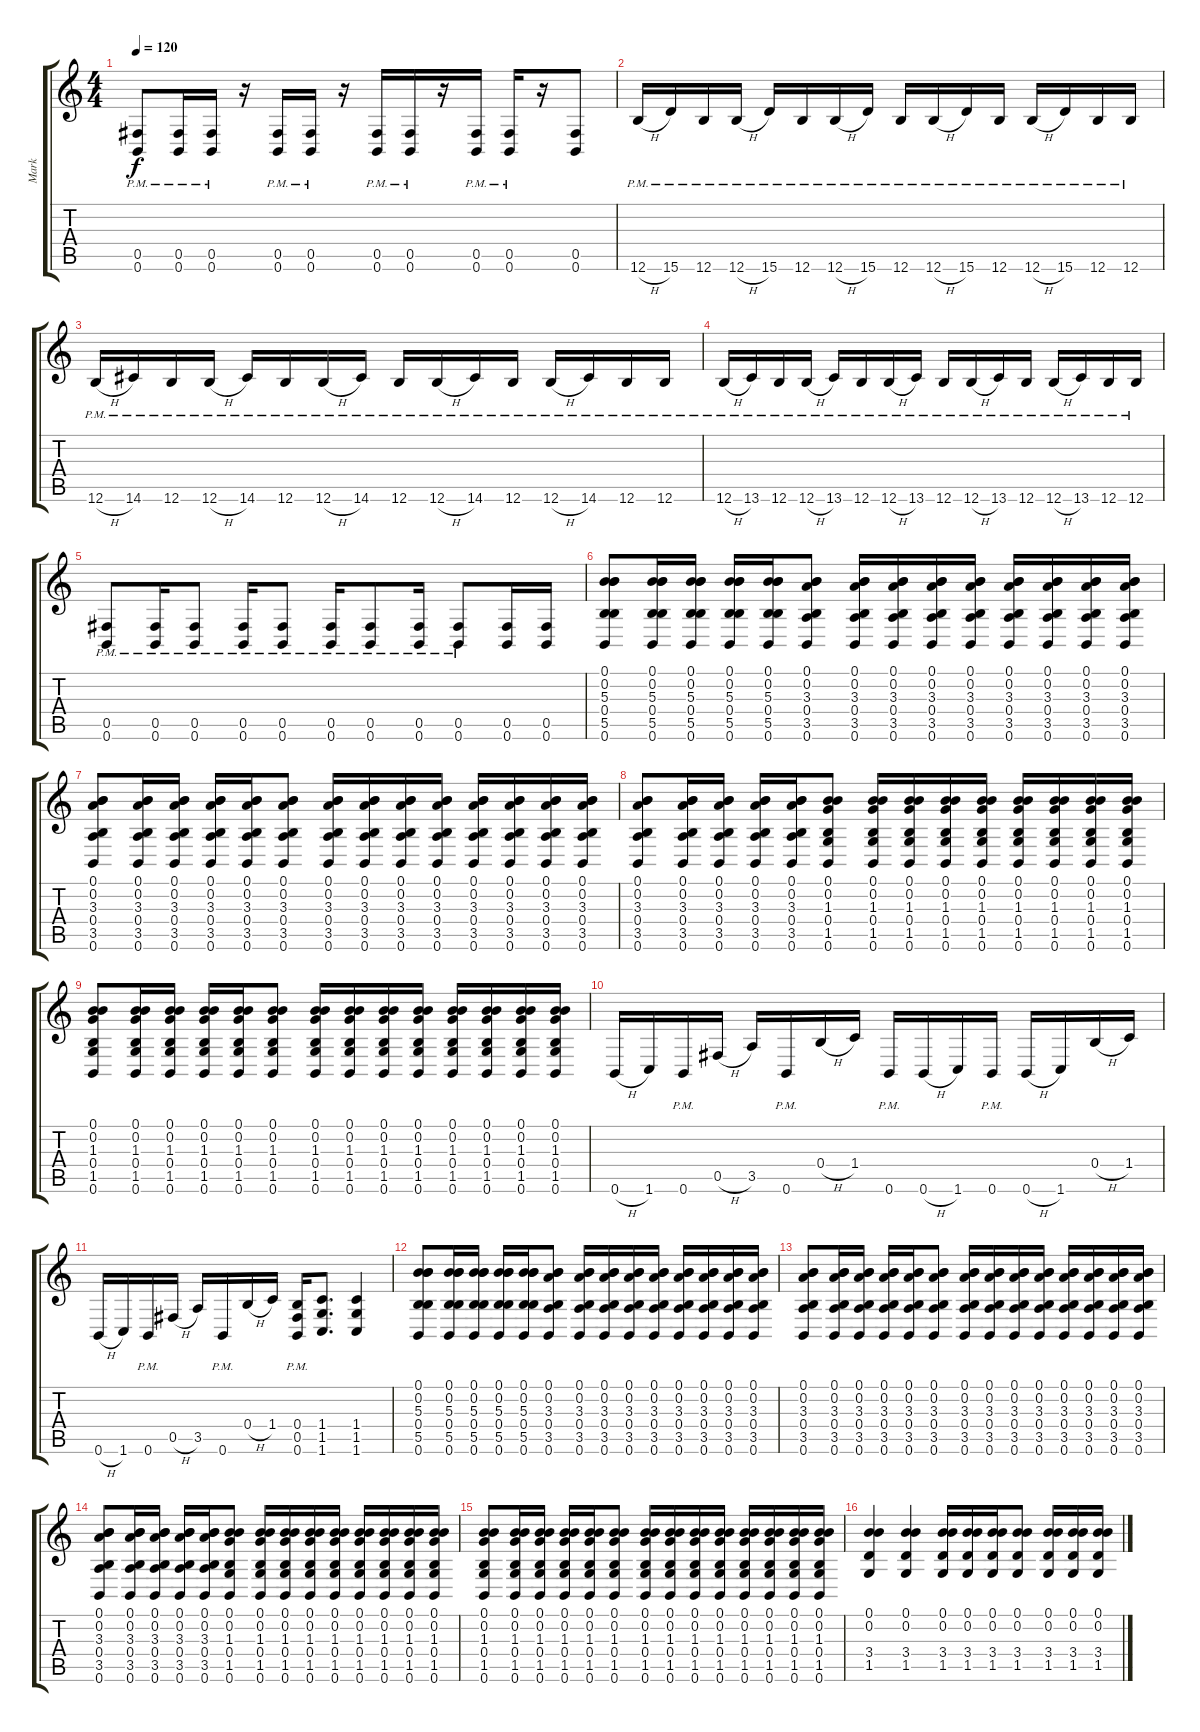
\track ("Mark" "Mark") {instrument overdrivenguitar}
\staff {score tabs}
\tuning (B3 B3 Gb3 B2 Gb2 B1) {hide}
\ts (4 4)
\tempo 120
\clef g2
\ks c
(0.5{pm} 0.6{pm}).8{dy f} (0.5{pm} 0.6{pm}).16 (0.5{pm} 0.6{pm}).16 r.16 (0.5{pm} 0.6{pm}).16 (0.5{pm} 0.6{pm}).16 r.16 (0.5{pm} 0.6{pm}).16 (0.5{pm} 0.6{pm}).16 r.16 (0.5{pm} 0.6{pm}).16 (0.5{pm} 0.6{pm}).16 r.16 (0.5 0.6).8 |
12.6{h pm}.16 15.6{pm}.16 12.6{pm}.16 12.6{h pm}.16 15.6{pm}.16 12.6{pm}.16 12.6{h pm}.16 15.6{pm}.16 12.6{pm}.16 12.6{h pm}.16 15.6{pm}.16 12.6{pm}.16 12.6{h pm}.16 15.6{pm}.16 12.6{pm}.16 12.6{pm}.16 |
12.6{h pm}.16 14.6{pm}.16 12.6{pm}.16 12.6{h pm}.16 14.6{pm}.16 12.6{pm}.16 12.6{h pm}.16 14.6{pm}.16 12.6{pm}.16 12.6{h pm}.16 14.6{pm}.16 12.6{pm}.16 12.6{h pm}.16 14.6{pm}.16 12.6{pm}.16 12.6{pm}.16 |
12.6{h pm}.16 13.6{pm}.16 12.6{pm}.16 12.6{h pm}.16 13.6{pm}.16 12.6{pm}.16 12.6{h pm}.16 13.6{pm}.16 12.6{pm}.16 12.6{h pm}.16 13.6{pm}.16 12.6{pm}.16 12.6{h pm}.16 13.6{pm}.16 12.6{pm}.16 12.6{pm}.16 |
(0.5{pm} 0.6{pm}).8 (0.5{pm} 0.6{pm}).16 (0.5{pm} 0.6{pm}).8 (0.5{pm} 0.6{pm}).16 (0.5{pm} 0.6{pm}).8 (0.5{pm} 0.6{pm}).16 (0.5{pm} 0.6{pm}).8 (0.5{pm} 0.6{pm}).16 (0.5{pm} 0.6{pm}).8 (0.5 0.6).16 (0.5 0.6).16 |
(0.1 0.2 5.3 0.4 5.5 0.6).8 (0.1 0.2 5.3 0.4 5.5 0.6).16 (0.1 0.2 5.3 0.4 5.5 0.6).16 (0.1 0.2 5.3 0.4 5.5 0.6).16 (0.1 0.2 5.3 0.4 5.5 0.6).16 (0.1 0.2 3.3 0.4 3.5 0.6).8 (0.1 0.2 3.3 0.4 3.5 0.6).16 (0.1 0.2 3.3 0.4 3.5 0.6).16 (0.1 0.2 3.3 0.4 3.5 0.6).16 (0.1 0.2 3.3 0.4 3.5 0.6).16 (0.1 0.2 3.3 0.4 3.5 0.6).16 (0.1 0.2 3.3 0.4 3.5 0.6).16 (0.1 0.2 3.3 0.4 3.5 0.6).16 (0.1 0.2 3.3 0.4 3.5 0.6).16 |
(0.1 0.2 3.3 0.4 3.5 0.6).8 (0.1 0.2 3.3 0.4 3.5 0.6).16 (0.1 0.2 3.3 0.4 3.5 0.6).16 (0.1 0.2 3.3 0.4 3.5 0.6).16 (0.1 0.2 3.3 0.4 3.5 0.6).16 (0.1 0.2 3.3 0.4 3.5 0.6).8 (0.1 0.2 3.3 0.4 3.5 0.6).16 (0.1 0.2 3.3 0.4 3.5 0.6).16 (0.1 0.2 3.3 0.4 3.5 0.6).16 (0.1 0.2 3.3 0.4 3.5 0.6).16 (0.1 0.2 3.3 0.4 3.5 0.6).16 (0.1 0.2 3.3 0.4 3.5 0.6).16 (0.1 0.2 3.3 0.4 3.5 0.6).16 (0.1 0.2 3.3 0.4 3.5 0.6).16 |
(0.1 0.2 3.3 0.4 3.5 0.6).8 (0.1 0.2 3.3 0.4 3.5 0.6).16 (0.1 0.2 3.3 0.4 3.5 0.6).16 (0.1 0.2 3.3 0.4 3.5 0.6).16 (0.1 0.2 3.3 0.4 3.5 0.6).16 (0.1 0.2 1.3 0.4 1.5 0.6).8 (0.1 0.2 1.3 0.4 1.5 0.6).16 (0.1 0.2 1.3 0.4 1.5 0.6).16 (0.1 0.2 1.3 0.4 1.5 0.6).16 (0.1 0.2 1.3 0.4 1.5 0.6).16 (0.1 0.2 1.3 0.4 1.5 0.6).16 (0.1 0.2 1.3 0.4 1.5 0.6).16 (0.1 0.2 1.3 0.4 1.5 0.6).16 (0.1 0.2 1.3 0.4 1.5 0.6).16 |
(0.1 0.2 1.3 0.4 1.5 0.6).8 (0.1 0.2 1.3 0.4 1.5 0.6).16 (0.1 0.2 1.3 0.4 1.5 0.6).16 (0.1 0.2 1.3 0.4 1.5 0.6).16 (0.1 0.2 1.3 0.4 1.5 0.6).16 (0.1 0.2 1.3 0.4 1.5 0.6).8 (0.1 0.2 1.3 0.4 1.5 0.6).16 (0.1 0.2 1.3 0.4 1.5 0.6).16 (0.1 0.2 1.3 0.4 1.5 0.6).16 (0.1 0.2 1.3 0.4 1.5 0.6).16 (0.1 0.2 1.3 0.4 1.5 0.6).16 (0.1 0.2 1.3 0.4 1.5 0.6).16 (0.1 0.2 1.3 0.4 1.5 0.6).16 (0.1 0.2 1.3 0.4 1.5 0.6).16 |
0.6{h}.16 1.6.16 0.6{pm}.16 0.5{h}.16 3.5.16 0.6{pm}.16 0.4{h}.16 1.4.16 0.6{pm}.16 0.6{h}.16 1.6.16 0.6{pm}.16 0.6{h}.16 1.6.16 0.4{h}.16 1.4.16 |
0.6{h}.16 1.6.16 0.6{pm}.16 0.5{h}.16 3.5.16 0.6{pm}.16 0.4{h}.16 1.4.16 (0.4{pm} 0.5{pm} 0.6{pm}).16 (1.4 1.5 1.6).8{d} (1.4 1.5 1.6).4 |
(0.1 0.2 5.3 0.4 5.5 0.6).8 (0.1 0.2 5.3 0.4 5.5 0.6).16 (0.1 0.2 5.3 0.4 5.5 0.6).16 (0.1 0.2 5.3 0.4 5.5 0.6).16 (0.1 0.2 5.3 0.4 5.5 0.6).16 (0.1 0.2 3.3 0.4 3.5 0.6).8 (0.1 0.2 3.3 0.4 3.5 0.6).16 (0.1 0.2 3.3 0.4 3.5 0.6).16 (0.1 0.2 3.3 0.4 3.5 0.6).16 (0.1 0.2 3.3 0.4 3.5 0.6).16 (0.1 0.2 3.3 0.4 3.5 0.6).16 (0.1 0.2 3.3 0.4 3.5 0.6).16 (0.1 0.2 3.3 0.4 3.5 0.6).16 (0.1 0.2 3.3 0.4 3.5 0.6).16 |
(0.1 0.2 3.3 0.4 3.5 0.6).8 (0.1 0.2 3.3 0.4 3.5 0.6).16 (0.1 0.2 3.3 0.4 3.5 0.6).16 (0.1 0.2 3.3 0.4 3.5 0.6).16 (0.1 0.2 3.3 0.4 3.5 0.6).16 (0.1 0.2 3.3 0.4 3.5 0.6).8 (0.1 0.2 3.3 0.4 3.5 0.6).16 (0.1 0.2 3.3 0.4 3.5 0.6).16 (0.1 0.2 3.3 0.4 3.5 0.6).16 (0.1 0.2 3.3 0.4 3.5 0.6).16 (0.1 0.2 3.3 0.4 3.5 0.6).16 (0.1 0.2 3.3 0.4 3.5 0.6).16 (0.1 0.2 3.3 0.4 3.5 0.6).16 (0.1 0.2 3.3 0.4 3.5 0.6).16 |
(0.1 0.2 3.3 0.4 3.5 0.6).8 (0.1 0.2 3.3 0.4 3.5 0.6).16 (0.1 0.2 3.3 0.4 3.5 0.6).16 (0.1 0.2 3.3 0.4 3.5 0.6).16 (0.1 0.2 3.3 0.4 3.5 0.6).16 (0.1 0.2 1.3 0.4 1.5 0.6).8 (0.1 0.2 1.3 0.4 1.5 0.6).16 (0.1 0.2 1.3 0.4 1.5 0.6).16 (0.1 0.2 1.3 0.4 1.5 0.6).16 (0.1 0.2 1.3 0.4 1.5 0.6).16 (0.1 0.2 1.3 0.4 1.5 0.6).16 (0.1 0.2 1.3 0.4 1.5 0.6).16 (0.1 0.2 1.3 0.4 1.5 0.6).16 (0.1 0.2 1.3 0.4 1.5 0.6).16 |
(0.1 0.2 1.3 0.4 1.5 0.6).8 (0.1 0.2 1.3 0.4 1.5 0.6).16 (0.1 0.2 1.3 0.4 1.5 0.6).16 (0.1 0.2 1.3 0.4 1.5 0.6).16 (0.1 0.2 1.3 0.4 1.5 0.6).16 (0.1 0.2 1.3 0.4 1.5 0.6).8 (0.1 0.2 1.3 0.4 1.5 0.6).16 (0.1 0.2 1.3 0.4 1.5 0.6).16 (0.1 0.2 1.3 0.4 1.5 0.6).16 (0.1 0.2 1.3 0.4 1.5 0.6).16 (0.1 0.2 1.3 0.4 1.5 0.6).16 (0.1 0.2 1.3 0.4 1.5 0.6).16 (0.1 0.2 1.3 0.4 1.5 0.6).16 (0.1 0.2 1.3 0.4 1.5 0.6).16 |
(0.1 0.2 3.4 1.5).4 (0.1 0.2 3.4 1.5).4 (0.1 0.2 3.4 1.5).16 (0.1 0.2 3.4 1.5).16 (0.1 0.2 3.4 1.5).16 (0.1 0.2 3.4 1.5).8 (0.1 0.2 3.4 1.5).16 (0.1 0.2 3.4 1.5).16 (0.1 0.2 3.4 1.5).16
